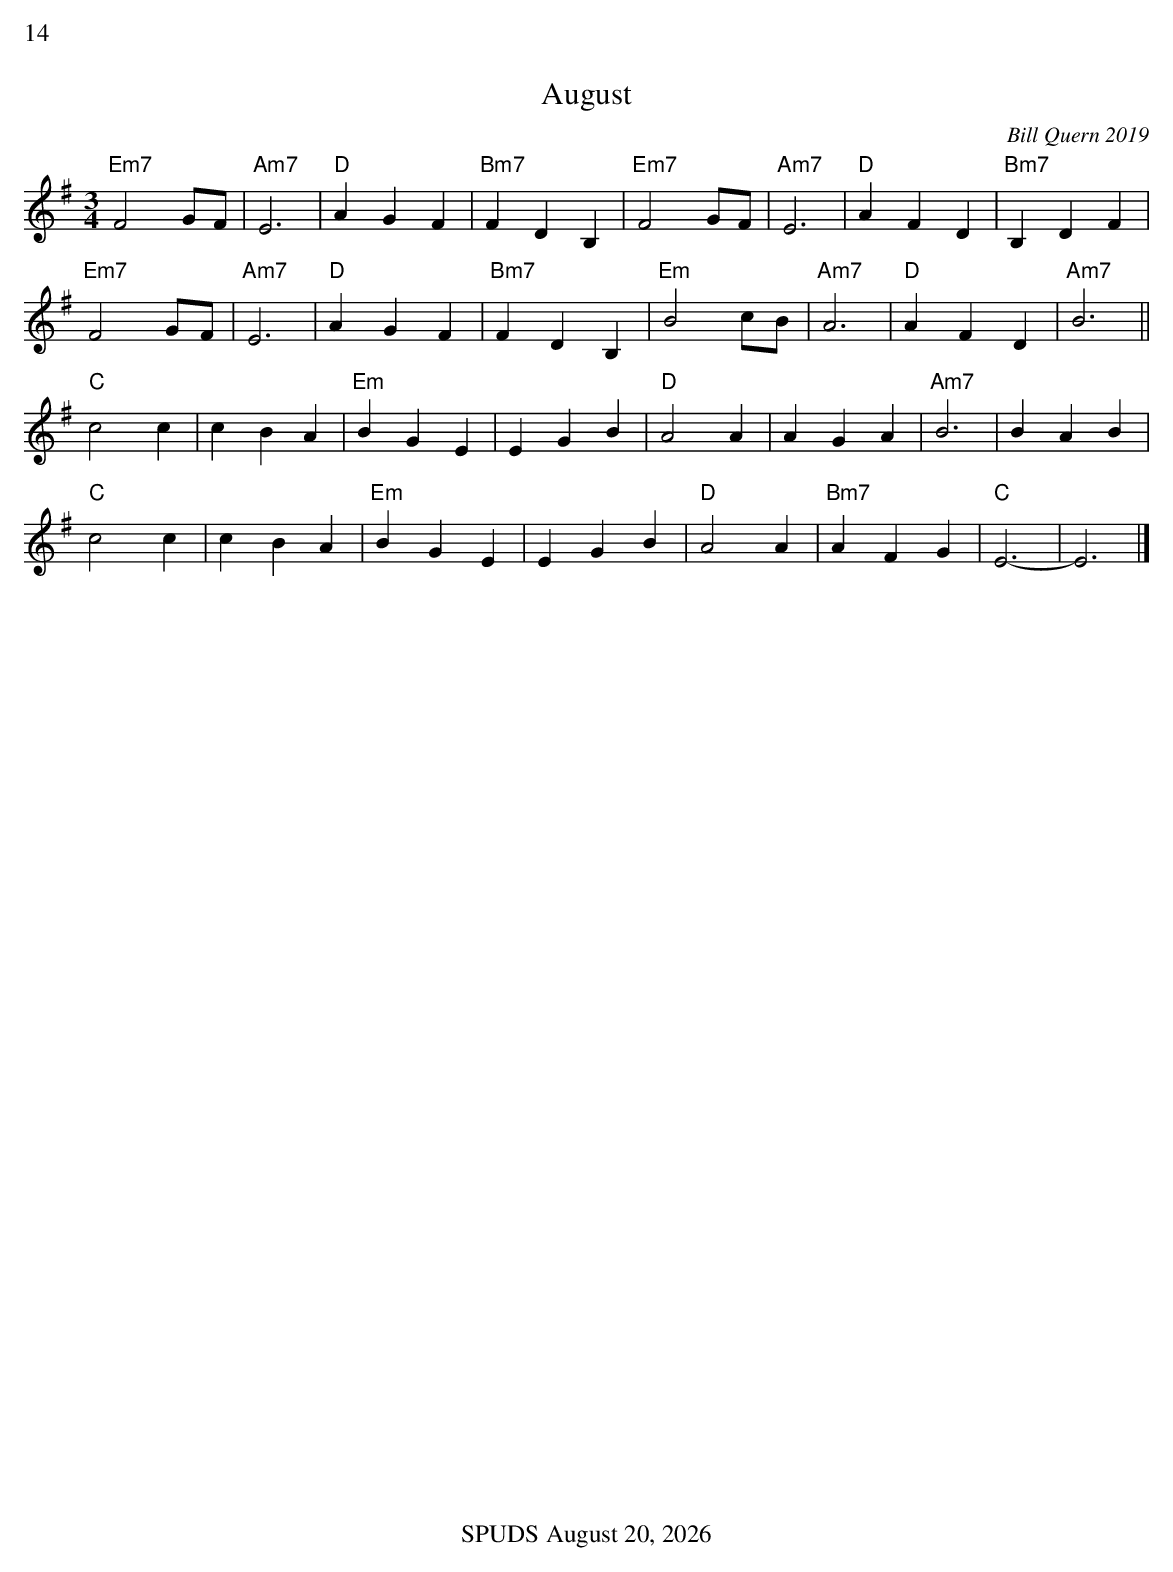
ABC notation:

X:1
%%text 14
T:August
C:Bill Quern 2019
M:3/4
L:1/8
K:Em
"Em7"F4GF|"Am7"E6|"D"A2G2F2|"Bm7"F2D2B,2|"Em7"F4GF|"Am7"E6|"D"A2F2D2|"Bm7"B,2D2F2|
"Em7"F4GF|"Am7"E6|"D"A2G2F2|"Bm7"F2D2B,2|"Em"B4cB|"Am7"A6|"D"A2F2D2|"Am7"B6||
"C"c4c2|c2B2A2|"Em"B2G2E2|E2G2B2|"D"A4A2|A2G2A2|"Am7"B6|B2A2B2|
"C"c4c2|c2B2A2|"Em"B2G2E2|E2G2B2|"D"A4A2|"Bm7"A2F2G2|"C"E6|-E6|]
